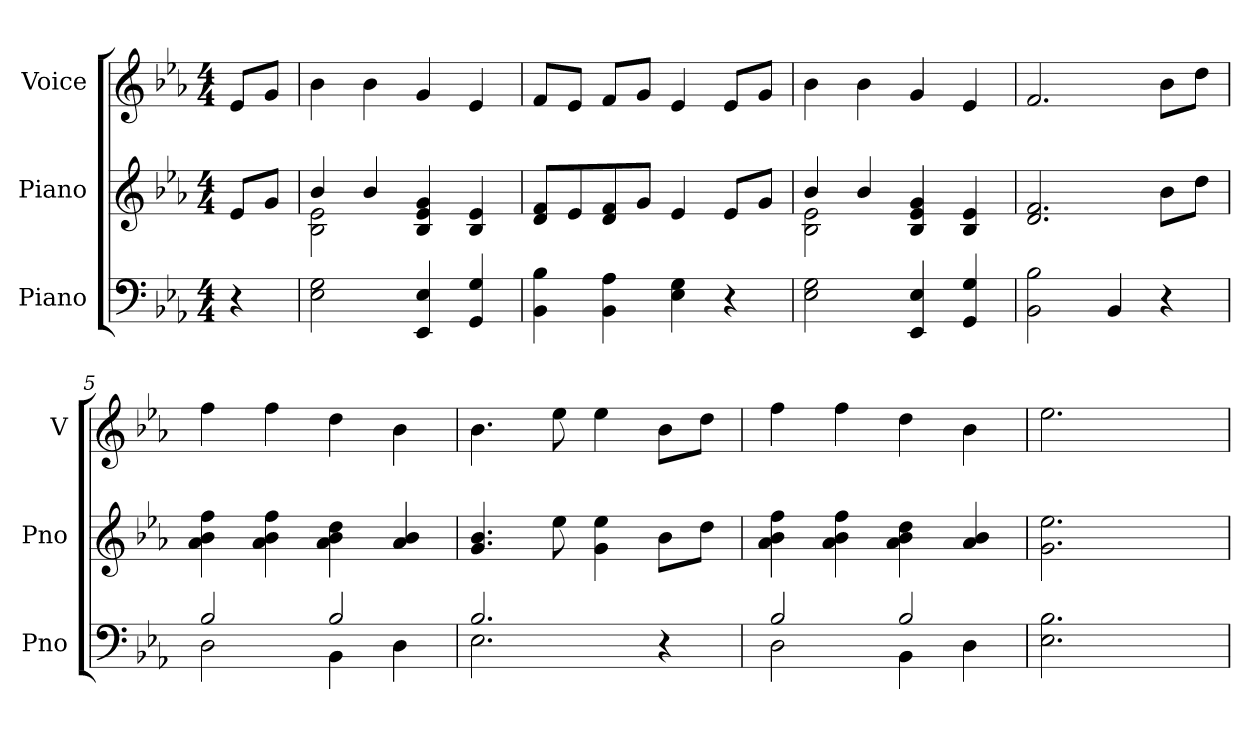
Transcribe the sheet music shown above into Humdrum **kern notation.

**kern	**kern	**kern
*part3	*part2	*part1
*staff3	*staff2	*staff1
*I"Piano	*I"Piano	*I"Voice
*I'Pno	*I'Pno	*I'V
*clefF4	*clefG2	*clefG2
*k[b-e-a-]	*k[b-e-a-]	*k[b-e-a-]
*M4/4	*M4/4	*M4/4
*MM76	*MM76	*MM76
=	=	=
4r	8e-/L	8e-/L
.	8g/J	8g/J
=1	=1	=1
*	*^	*
2E-\ 2G\	4b-/	2B-\ 2e-\	4b-\
.	4b-/	.	4b-\
4EE-/ 4E-/	4B-/ 4e-/ 4g/	2ryy	4g/
4GG/ 4G/	4B-/ 4e-/	.	4e-/
*	*v	*v	*
=2	=2	=2
4BB-\ 4B-\	8d/ 8f/L	8f/L
.	8e-/	8e-/J
4BB-\ 4A-\	8d/ 8f/	8f/L
.	8g/J	8g/J
4E-\ 4G\	4e-/	4e-/
4r	8e-/L	8e-/L
.	8g/J	8g/J
=3	=3	=3
*	*^	*
2E-\ 2G\	4b-/	2B-\ 2e-\	4b-\
.	4b-/	.	4b-\
4EE-/ 4E-/	4B-/ 4e-/ 4g/	2ryy	4g/
4GG/ 4G/	4B-/ 4e-/	.	4e-/
*	*v	*v	*
=4	=4	=4
2BB-\ 2B-\	2.d/ 2.f/	2.f/
4BB-/	.	.
4r	8b-\L	8b-\L
.	8dd\J	8dd\J
!!LO:LB:g=z
=5	=5	=5
*^	*	*
2B-/	2D\	4a-\ 4b-\ 4ff\	4ff\
.	.	4a-\ 4b-\ 4ff\	4ff\
2B-/	4BB-\	4a-\ 4b-\ 4dd\	4dd\
.	4D\	4a-/ 4b-/	4b-\
=6	=6	=6	=6
2.B-/	2.E-\	4.g/ 4.b-/	4.b-\
.	.	8ee-\	8ee-\
.	.	4g\ 4ee-\	4ee-\
4r	4ryy	8b-\L	8b-\L
.	.	8dd\J	8dd\J
=7	=7	=7	=7
2B-/	2D\	4a-\ 4b-\ 4ff\	4ff\
.	.	4a-\ 4b-\ 4ff\	4ff\
2B-/	4BB-\	4a-\ 4b-\ 4dd\	4dd\
.	4D\	4a-/ 4b-/	4b-\
*v	*v	*	*
=8	=8	=8
2.E-\ 2.B-\	2.g\ 2.ee-\	2.ee-\
4ryy	4ryy	4ryy
=	=	=
*-	*-	*-
